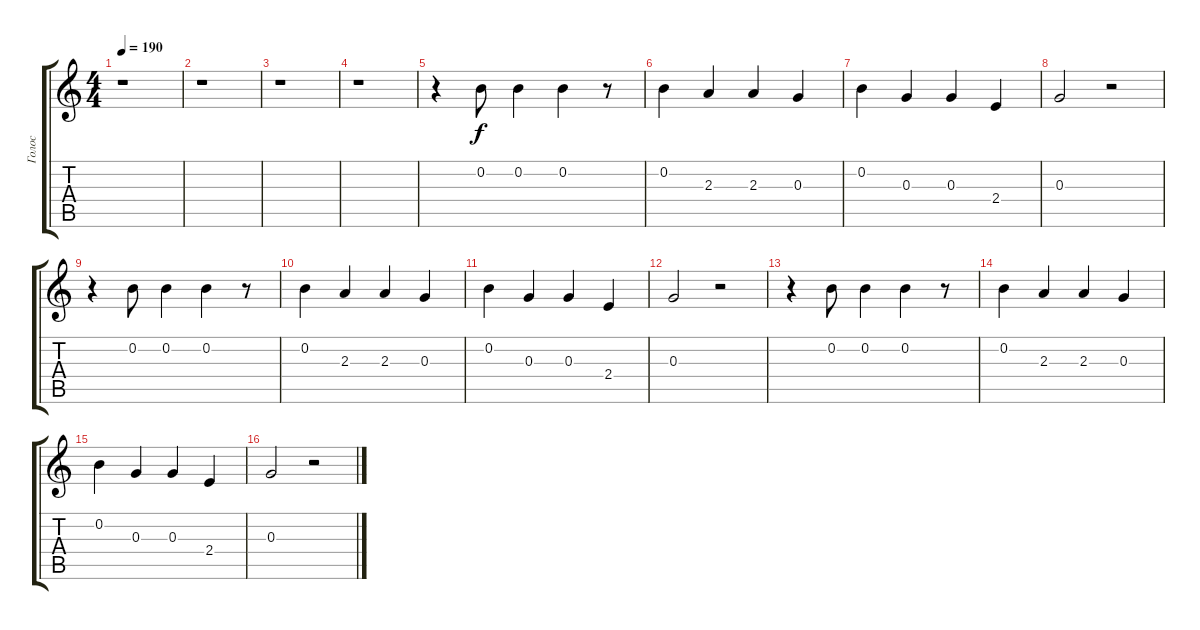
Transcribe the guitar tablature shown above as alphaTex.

\track ("Голос" "Голос") {instrument electricguitarjazz}
\staff {score tabs}
\tuning (E4 B3 G3 D3 A2 E2) {hide}
\ts (4 4)
\tempo 190
\clef g2
\ks c
r.1{dy f} |
r.1 |
r.1 |
r.1 |
r.4 0.2.8 0.2.4 0.2.4 r.8 |
0.2.4 2.3.4 2.3.4 0.3.4 |
0.2.4 0.3.4 0.3.4 2.4.4 |
0.3.2 r.2 |
r.4 0.2.8 0.2.4 0.2.4 r.8 |
0.2.4 2.3.4 2.3.4 0.3.4 |
0.2.4 0.3.4 0.3.4 2.4.4 |
0.3.2 r.2 |
r.4 0.2.8 0.2.4 0.2.4 r.8 |
0.2.4 2.3.4 2.3.4 0.3.4 |
0.2.4 0.3.4 0.3.4 2.4.4 |
0.3.2 r.2
